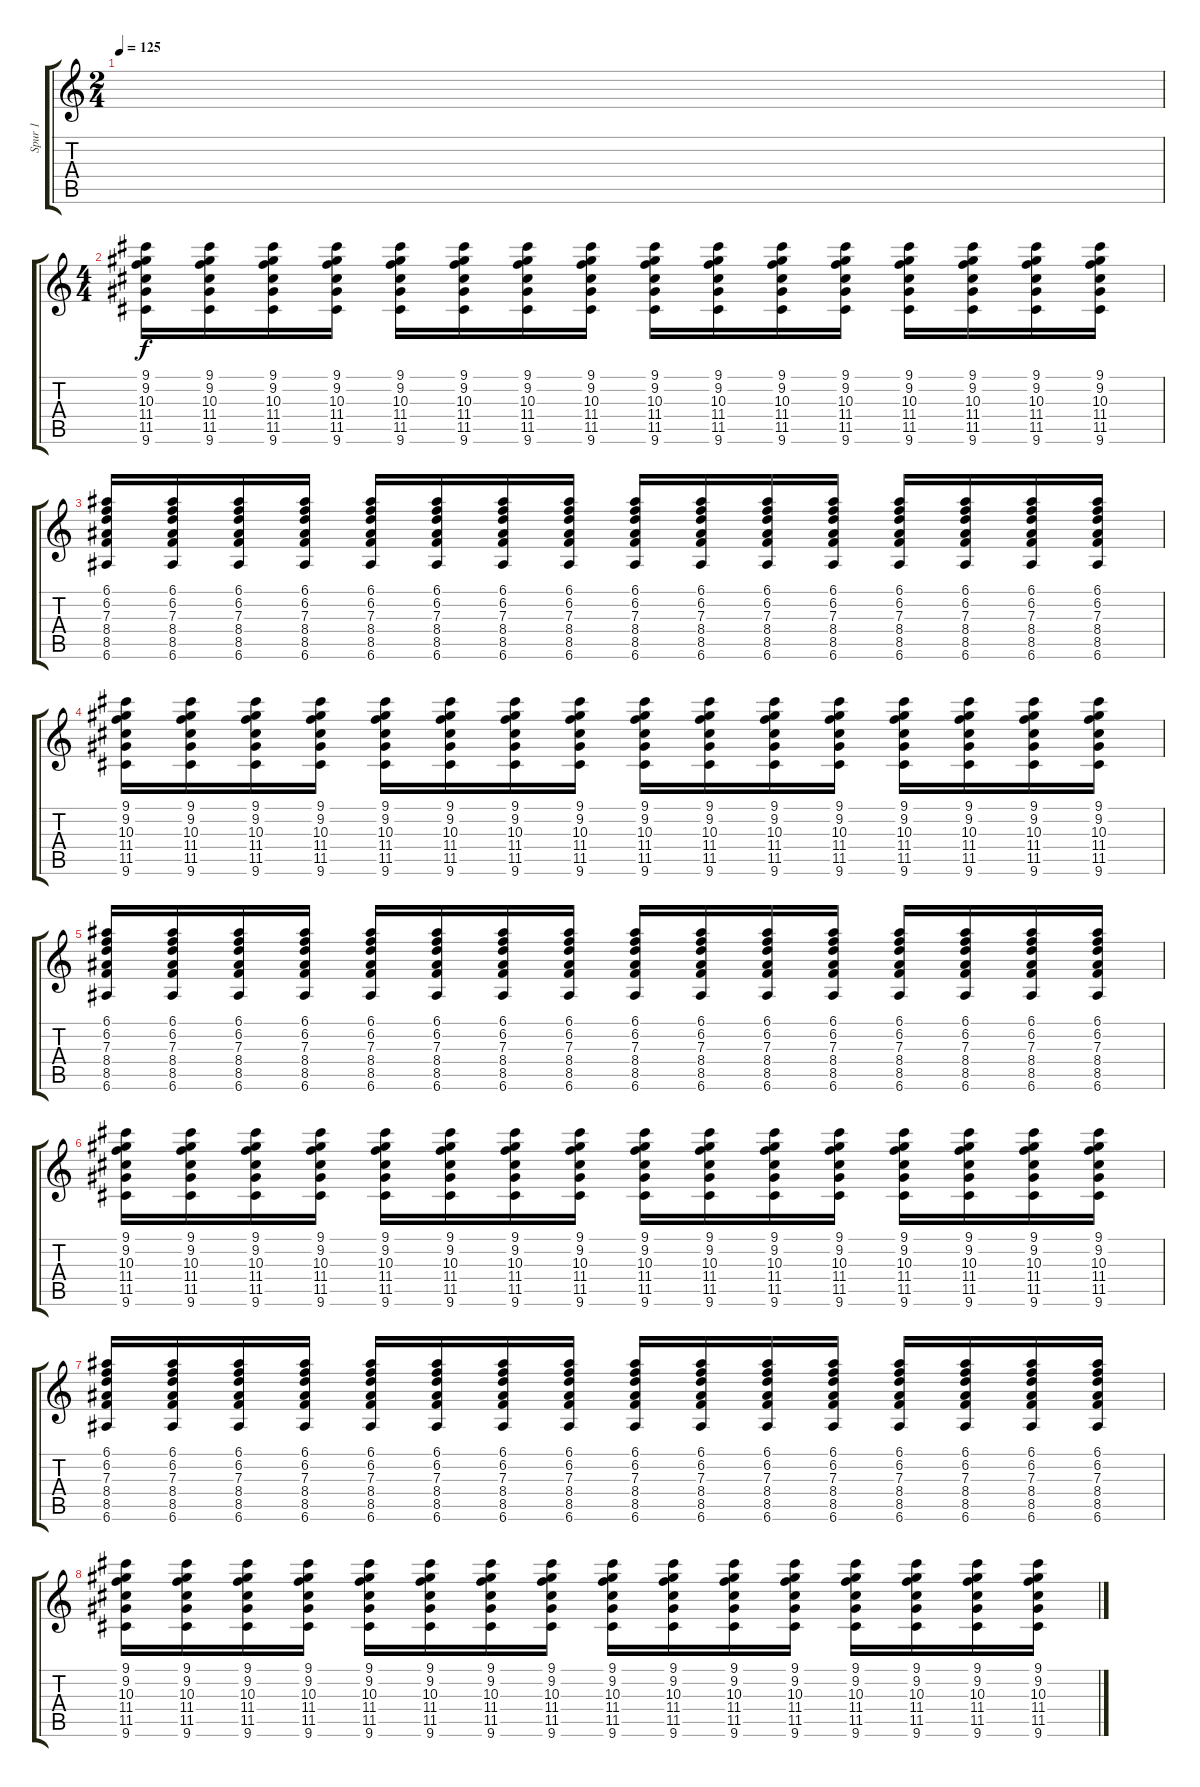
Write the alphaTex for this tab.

\track ("Spur 1" "Spur 1") {instrument distortionguitar}
\staff {score tabs}
\tuning (E4 B3 G3 D3 A2 E2) {hide}
\ts (2 4)
\tempo 125
\clef g2
\ks c
|
\ts (4 4)
(9.1 9.2 10.3 11.4 11.5 9.6).16 (9.1 9.2 10.3 11.4 11.5 9.6).16 (9.1 9.2 10.3 11.4 11.5 9.6).16 (9.1 9.2 10.3 11.4 11.5 9.6).16 (9.1 9.2 10.3 11.4 11.5 9.6).16 (9.1 9.2 10.3 11.4 11.5 9.6).16 (9.1 9.2 10.3 11.4 11.5 9.6).16 (9.1 9.2 10.3 11.4 11.5 9.6).16 (9.1 9.2 10.3 11.4 11.5 9.6).16 (9.1 9.2 10.3 11.4 11.5 9.6).16 (9.1 9.2 10.3 11.4 11.5 9.6).16 (9.1 9.2 10.3 11.4 11.5 9.6).16 (9.1 9.2 10.3 11.4 11.5 9.6).16 (9.1 9.2 10.3 11.4 11.5 9.6).16 (9.1 9.2 10.3 11.4 11.5 9.6).16 (9.1 9.2 10.3 11.4 11.5 9.6).16 |
(6.1 6.2 7.3 8.4 8.5 6.6).16 (6.1 6.2 7.3 8.4 8.5 6.6).16 (6.1 6.2 7.3 8.4 8.5 6.6).16 (6.1 6.2 7.3 8.4 8.5 6.6).16 (6.1 6.2 7.3 8.4 8.5 6.6).16 (6.1 6.2 7.3 8.4 8.5 6.6).16 (6.1 6.2 7.3 8.4 8.5 6.6).16 (6.1 6.2 7.3 8.4 8.5 6.6).16 (6.1 6.2 7.3 8.4 8.5 6.6).16 (6.1 6.2 7.3 8.4 8.5 6.6).16 (6.1 6.2 7.3 8.4 8.5 6.6).16 (6.1 6.2 7.3 8.4 8.5 6.6).16 (6.1 6.2 7.3 8.4 8.5 6.6).16 (6.1 6.2 7.3 8.4 8.5 6.6).16 (6.1 6.2 7.3 8.4 8.5 6.6).16 (6.1 6.2 7.3 8.4 8.5 6.6).16 |
(9.1 9.2 10.3 11.4 11.5 9.6).16 (9.1 9.2 10.3 11.4 11.5 9.6).16 (9.1 9.2 10.3 11.4 11.5 9.6).16 (9.1 9.2 10.3 11.4 11.5 9.6).16 (9.1 9.2 10.3 11.4 11.5 9.6).16 (9.1 9.2 10.3 11.4 11.5 9.6).16 (9.1 9.2 10.3 11.4 11.5 9.6).16 (9.1 9.2 10.3 11.4 11.5 9.6).16 (9.1 9.2 10.3 11.4 11.5 9.6).16 (9.1 9.2 10.3 11.4 11.5 9.6).16 (9.1 9.2 10.3 11.4 11.5 9.6).16 (9.1 9.2 10.3 11.4 11.5 9.6).16 (9.1 9.2 10.3 11.4 11.5 9.6).16 (9.1 9.2 10.3 11.4 11.5 9.6).16 (9.1 9.2 10.3 11.4 11.5 9.6).16 (9.1 9.2 10.3 11.4 11.5 9.6).16 |
(6.1 6.2 7.3 8.4 8.5 6.6).16 (6.1 6.2 7.3 8.4 8.5 6.6).16 (6.1 6.2 7.3 8.4 8.5 6.6).16 (6.1 6.2 7.3 8.4 8.5 6.6).16 (6.1 6.2 7.3 8.4 8.5 6.6).16 (6.1 6.2 7.3 8.4 8.5 6.6).16 (6.1 6.2 7.3 8.4 8.5 6.6).16 (6.1 6.2 7.3 8.4 8.5 6.6).16 (6.1 6.2 7.3 8.4 8.5 6.6).16 (6.1 6.2 7.3 8.4 8.5 6.6).16 (6.1 6.2 7.3 8.4 8.5 6.6).16 (6.1 6.2 7.3 8.4 8.5 6.6).16 (6.1 6.2 7.3 8.4 8.5 6.6).16 (6.1 6.2 7.3 8.4 8.5 6.6).16 (6.1 6.2 7.3 8.4 8.5 6.6).16 (6.1 6.2 7.3 8.4 8.5 6.6).16 |
(9.1 9.2 10.3 11.4 11.5 9.6).16 (9.1 9.2 10.3 11.4 11.5 9.6).16 (9.1 9.2 10.3 11.4 11.5 9.6).16 (9.1 9.2 10.3 11.4 11.5 9.6).16 (9.1 9.2 10.3 11.4 11.5 9.6).16 (9.1 9.2 10.3 11.4 11.5 9.6).16 (9.1 9.2 10.3 11.4 11.5 9.6).16 (9.1 9.2 10.3 11.4 11.5 9.6).16 (9.1 9.2 10.3 11.4 11.5 9.6).16 (9.1 9.2 10.3 11.4 11.5 9.6).16 (9.1 9.2 10.3 11.4 11.5 9.6).16 (9.1 9.2 10.3 11.4 11.5 9.6).16 (9.1 9.2 10.3 11.4 11.5 9.6).16 (9.1 9.2 10.3 11.4 11.5 9.6).16 (9.1 9.2 10.3 11.4 11.5 9.6).16 (9.1 9.2 10.3 11.4 11.5 9.6).16 |
(6.1 6.2 7.3 8.4 8.5 6.6).16 (6.1 6.2 7.3 8.4 8.5 6.6).16 (6.1 6.2 7.3 8.4 8.5 6.6).16 (6.1 6.2 7.3 8.4 8.5 6.6).16 (6.1 6.2 7.3 8.4 8.5 6.6).16 (6.1 6.2 7.3 8.4 8.5 6.6).16 (6.1 6.2 7.3 8.4 8.5 6.6).16 (6.1 6.2 7.3 8.4 8.5 6.6).16 (6.1 6.2 7.3 8.4 8.5 6.6).16 (6.1 6.2 7.3 8.4 8.5 6.6).16 (6.1 6.2 7.3 8.4 8.5 6.6).16 (6.1 6.2 7.3 8.4 8.5 6.6).16 (6.1 6.2 7.3 8.4 8.5 6.6).16 (6.1 6.2 7.3 8.4 8.5 6.6).16 (6.1 6.2 7.3 8.4 8.5 6.6).16 (6.1 6.2 7.3 8.4 8.5 6.6).16 |
(9.1 9.2 10.3 11.4 11.5 9.6).16 (9.1 9.2 10.3 11.4 11.5 9.6).16 (9.1 9.2 10.3 11.4 11.5 9.6).16 (9.1 9.2 10.3 11.4 11.5 9.6).16 (9.1 9.2 10.3 11.4 11.5 9.6).16 (9.1 9.2 10.3 11.4 11.5 9.6).16 (9.1 9.2 10.3 11.4 11.5 9.6).16 (9.1 9.2 10.3 11.4 11.5 9.6).16 (9.1 9.2 10.3 11.4 11.5 9.6).16 (9.1 9.2 10.3 11.4 11.5 9.6).16 (9.1 9.2 10.3 11.4 11.5 9.6).16 (9.1 9.2 10.3 11.4 11.5 9.6).16 (9.1 9.2 10.3 11.4 11.5 9.6).16 (9.1 9.2 10.3 11.4 11.5 9.6).16 (9.1 9.2 10.3 11.4 11.5 9.6).16 (9.1 9.2 10.3 11.4 11.5 9.6).16
